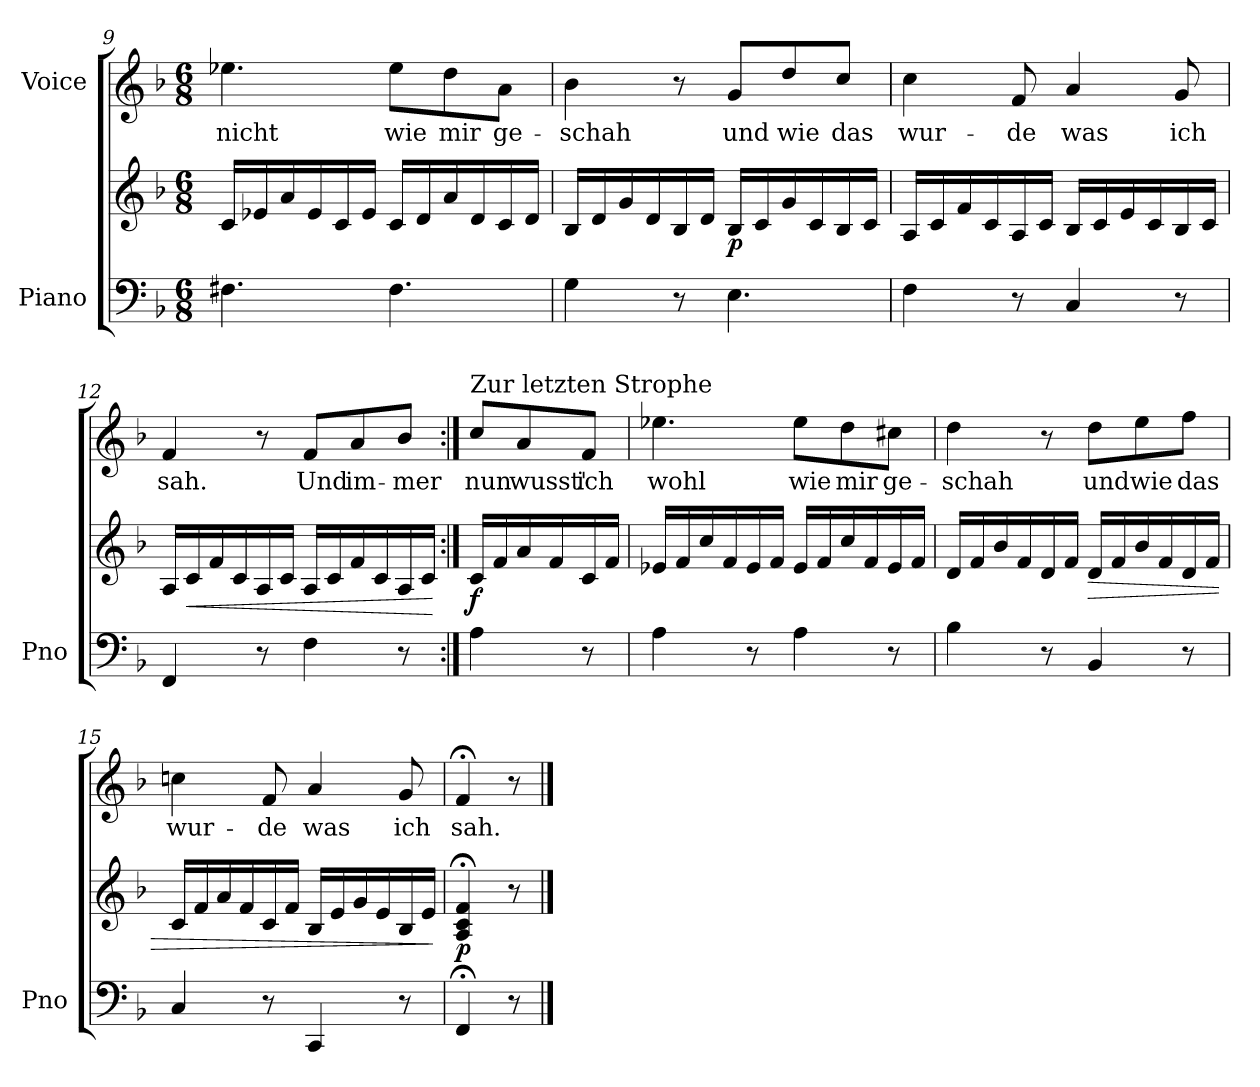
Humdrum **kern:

**kern	**kern	**dynam	**kern	**text
*part2	*part2	*part2	*part1	*part1
*staff3	*staff2	*staff2/3	*staff1	*staff1
*I"Piano	*	*	*I"Voice	*
*I'Pno	*	*	*	*
!!LO:LB:g=z
*clefF4	*clefG2	*	*clefG2	*
*k[b-]	*k[b-]	*	*k[b-]	*
*M6/8	*M6/8	*	*M6/8	*
=9	=9	=9	=9	=9
!	!	!	!	!LO:LY:b
4.F#X\	16c/LL	.	4.ee-X\	nicht
.	16e-X/	.	.	.
.	16a/	.	.	.
.	16e-/	.	.	.
.	16c/	.	.	.
.	16e-/JJ	.	.	.
!	!	!	!	!LO:LY:b
4.F#\	16c/LL	.	8ee-\L	wie
.	16d/	.	.	.
!	!	!	!	!LO:LY:b
.	16a/	.	8dd\	mir
.	16d/	.	.	.
!	!	!	!	!LO:LY:b
.	16c/	.	8a\J	ge-
.	16d/JJ	.	.	.
=10	=10	=10	=10	=10
!	!	!	!	!LO:LY:b
4G\	16B-/LL	.	4b-\	-schah
.	16d/	.	.	.
.	16g/	.	.	.
.	16d/	.	.	.
8r	16B-/	.	8r	.
.	16d/JJ	.	.	.
!	!	!LO:DY:b	!	!LO:LY:b
4.E\	16B-/LL	p	8g/L	und
.	16c/	.	.	.
!	!	!	!	!LO:LY:b
.	16g/	.	8dd/	wie
.	16c/	.	.	.
!	!	!	!	!LO:LY:b
.	16B-/	.	8cc/J	das
.	16c/JJ	.	.	.
=11	=11	=11	=11	=11
!	!	!	!	!LO:LY:b
4F\	16A/LL	.	4cc\	wur-
.	16c/	.	.	.
.	16f/	.	.	.
.	16c/	.	.	.
!	!	!	!	!LO:LY:b
8r	16A/	.	8f/	-de
.	16c/JJ	.	.	.
!	!	!	!	!LO:LY:b
4C/	16B-/LL	.	4a/	was
.	16c/	.	.	.
.	16e/	.	.	.
.	16c/	.	.	.
!	!	!	!	!LO:LY:b
8r	16B-/	.	8g/	ich
.	16c/JJ	.	.	.
=12	=12	=12	=12	=12
!	!	!	!	!LO:LY:b
4FF/	16A/LL	.	4f/	sah.
!	!	!LO:HP:b	!	!
.	16c/	<	.	.
.	16f/	.	.	.
.	16c/	.	.	.
8r	16A/	.	8r	.
.	16c/JJ	.	.	.
!	!	!	!	!LO:LY:b
4F\	16A/LL	.	8f/L	Und
.	16c/	.	.	.
!	!	!	!	!LO:LY:b
.	16f/	.	8a/	im-
.	16c/	.	.	.
!	!	!	!	!LO:LY:b
8r	16A/	.	8b-/J	-mer
.	16c/JJ	.	.	.
.	.	[	.	.
!!LO:LB:g=z
=12X2:|!	=12X2:|!	=12X2:|!	=12X2:|!	=12X2:|!
!	!	!	!LO:TX:a:t=Zur letzten Strophe	!
!	!	!LO:DY:b	!	!LO:LY:b
4A\	16c/LL	f	8cc/L	nun
.	16f/	.	.	.
!	!	!	!	!LO:LY:b
.	16a/	.	8a/	wusst'
.	16f/	.	.	.
!	!	!	!	!LO:LY:b
8r	16c/	.	8f/J	ich
.	16f/JJ	.	.	.
=13	=13	=13	=13	=13
!	!	!	!	!LO:LY:b
4A\	16e-X/LL	.	4.ee-X\	wohl
.	16f/	.	.	.
.	16cc/	.	.	.
.	16f/	.	.	.
8r	16e-/	.	.	.
.	16f/JJ	.	.	.
!	!	!	!	!LO:LY:b
4A\	16e-/LL	.	8ee-\L	wie
.	16f/	.	.	.
!	!	!	!	!LO:LY:b
.	16cc/	.	8dd\	mir
.	16f/	.	.	.
!	!	!	!	!LO:LY:b
8r	16e-/	.	8cc#X\J	ge-
.	16f/JJ	.	.	.
=14	=14	=14	=14	=14
!	!	!	!	!LO:LY:b
4B-\	16d/LL	.	4dd\	-schah
.	16f/	.	.	.
.	16b-/	.	.	.
.	16f/	.	.	.
8r	16d/	.	8r	.
.	16f/JJ	.	.	.
*	*	*	*MM95	*
!	!	!LO:HP:b	!	!LO:LY:b
4BB-/	16d/LL	>	8dd\L	und
.	16f/	.	.	.
!	!	!	!	!LO:LY:b
.	16b-/	.	8ee\	wie
.	16f/	.	.	.
*	*	*	*MM92	*
!	!	!	!	!LO:LY:b
8r	16d/	.	8ff\J	das
.	16f/JJ	.	.	.
=15	=15	=15	=15	=15
*	*	*	*MM88	*
!	!	!	!	!LO:LY:b
4C/	16c/LL	.	4ccn\	wur-
.	16f/	.	.	.
.	16a/	.	.	.
.	16f/	.	.	.
*	*	*	*MM83	*
!	!	!	!	!LO:LY:b
8r	16c/	.	8f/	-de
.	16f/JJ	.	.	.
*	*	*	*MM80	*
!	!	!	!	!LO:LY:b
4CC/	16B-/LL	.	4a/	was
.	16e/	.	.	.
.	16g/	.	.	.
.	16e/	.	.	.
*	*	*	*MM78	*
!	!	!	!	!LO:LY:b
8r	16B-/	.	8g/	ich
.	16e/JJ	.	.	.
.	.	]	.	.
=16	=16	=16	=16	=16
!	!	!LO:DY:b	!	!LO:LY:b
4FF;/	4A/;< 4c/;< 4f/;<	p	4f;</	sah.
8r	8r	.	8r	.
==	==	==	==	==
*-	*-	*-	*-	*-
